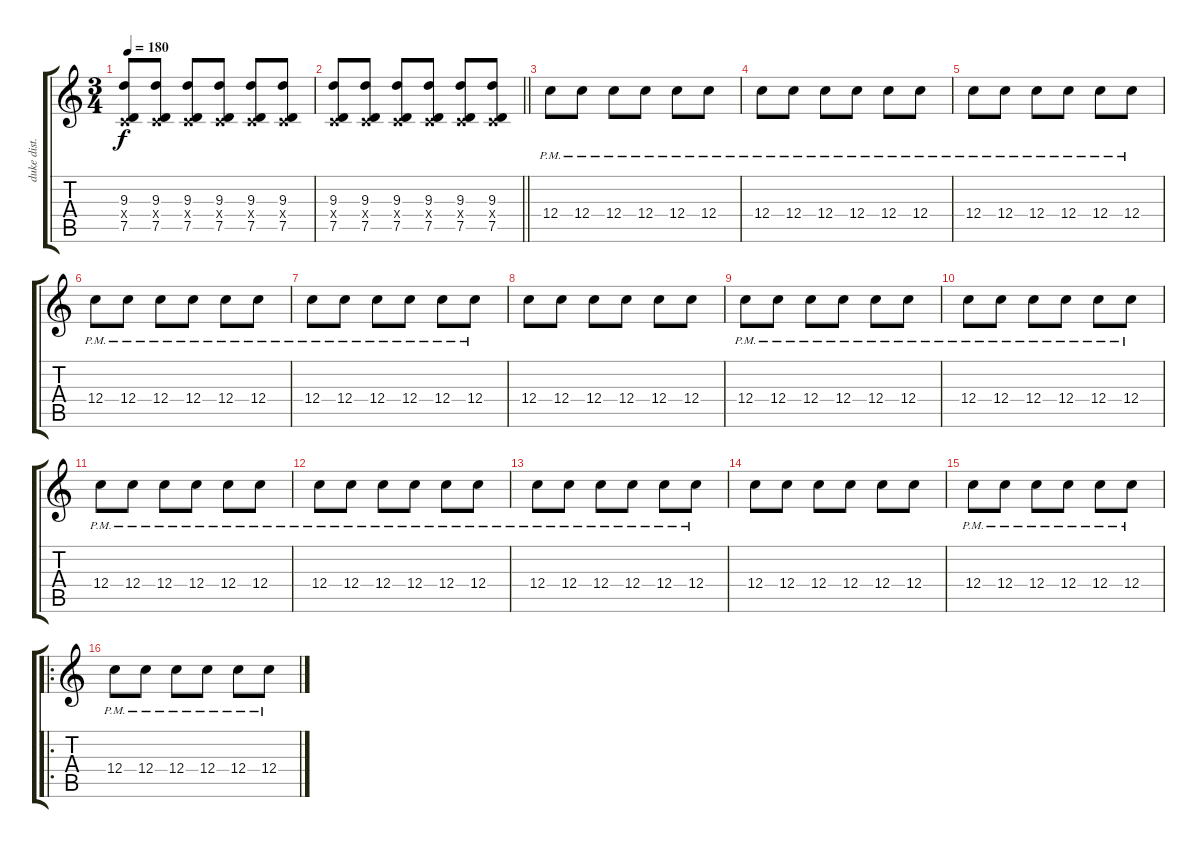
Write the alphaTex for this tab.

\track ("duke dist." "duke dist.") {instrument distortionguitar}
\staff {score tabs}
\tuning (D4 A3 F3 C3 G2 C2) {hide}
\ts (3 4)
\tempo 180
\clef g2
\ks c
(9.3 0.4{x} 7.5).8{dy f} (9.3 0.4{x} 7.5).8 (9.3 0.4{x} 7.5).8 (9.3 0.4{x} 7.5).8 (9.3 0.4{x} 7.5).8 (9.3 0.4{x} 7.5).8 |
\barLineRight lightlight
(9.3 0.4{x} 7.5).8 (9.3 0.4{x} 7.5).8 (9.3 0.4{x} 7.5).8 (9.3 0.4{x} 7.5).8 (9.3 0.4{x} 7.5).8 (9.3 0.4{x} 7.5).8 |
12.4{pm}.8 12.4{pm}.8 12.4{pm}.8 12.4{pm}.8 12.4{pm}.8 12.4{pm}.8 |
12.4{pm}.8 12.4{pm}.8 12.4{pm}.8 12.4{pm}.8 12.4{pm}.8 12.4{pm}.8 |
12.4{pm}.8 12.4{pm}.8 12.4{pm}.8 12.4{pm}.8 12.4{pm}.8 12.4{pm}.8 |
12.4{pm}.8 12.4{pm}.8 12.4{pm}.8 12.4{pm}.8 12.4{pm}.8 12.4{pm}.8 |
12.4{pm}.8 12.4{pm}.8 12.4{pm}.8 12.4{pm}.8 12.4{pm}.8 12.4{pm}.8 |
12.4.8 12.4.8 12.4.8 12.4.8 12.4.8 12.4.8 |
12.4{pm}.8 12.4{pm}.8 12.4{pm}.8 12.4{pm}.8 12.4{pm}.8 12.4{pm}.8 |
12.4{pm}.8 12.4{pm}.8 12.4{pm}.8 12.4{pm}.8 12.4{pm}.8 12.4{pm}.8 |
12.4{pm}.8 12.4{pm}.8 12.4{pm}.8 12.4{pm}.8 12.4{pm}.8 12.4{pm}.8 |
12.4{pm}.8 12.4{pm}.8 12.4{pm}.8 12.4{pm}.8 12.4{pm}.8 12.4{pm}.8 |
12.4{pm}.8 12.4{pm}.8 12.4{pm}.8 12.4{pm}.8 12.4{pm}.8 12.4{pm}.8 |
12.4.8 12.4.8 12.4.8 12.4.8 12.4.8 12.4.8 |
12.4{pm}.8 12.4{pm}.8 12.4{pm}.8 12.4{pm}.8 12.4{pm}.8 12.4{pm}.8 |
\ro
12.4{pm}.8 12.4{pm}.8 12.4{pm}.8 12.4{pm}.8 12.4{pm}.8 12.4{pm}.8
